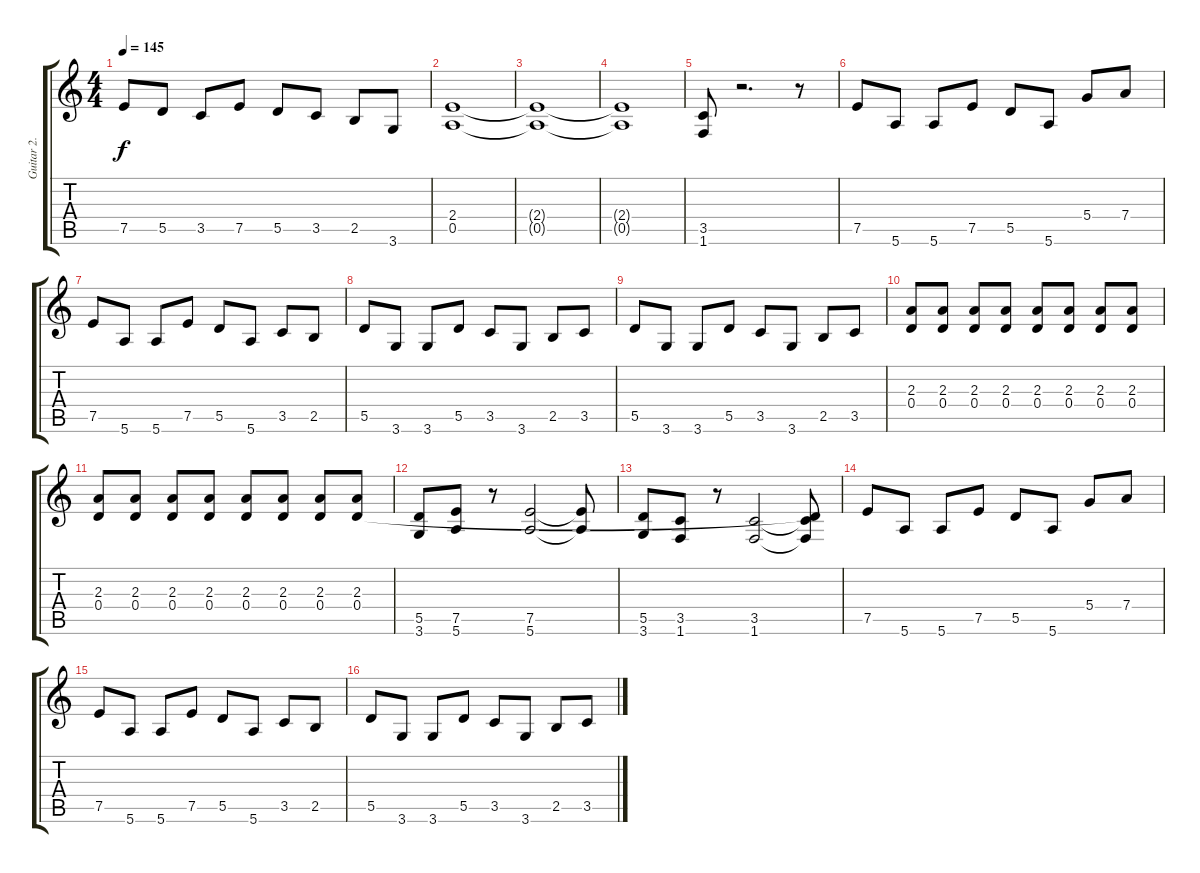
\track ("Guitar 2." "Guitar 2.") {instrument overdrivenguitar}
\staff {score tabs}
\tuning (E4 B3 G3 D3 A2 E2) {hide}
\ts (4 4)
\tempo 145
\clef g2
\ks c
7.5.8{dy f} 5.5.8 3.5.8 7.5.8 5.5.8 3.5.8 2.5.8 3.6.8 |
(2.4 0.5).1 |
(2.4{t} 0.5{t}).1 |
(2.4{t} 0.5{t}).1 |
(3.5 1.6).8 r.2{d} r.8 |
7.5.8 5.6.8 5.6.8 7.5.8 5.5.8 5.6.8 5.4.8 7.4.8 |
7.5.8 5.6.8 5.6.8 7.5.8 5.5.8 5.6.8 3.5.8 2.5.8 |
5.5.8 3.6.8 3.6.8 5.5.8 3.5.8 3.6.8 2.5.8 3.5.8 |
5.5.8 3.6.8 3.6.8 5.5.8 3.5.8 3.6.8 2.5.8 3.5.8 |
(2.3 0.4).8 (2.3 0.4).8 (2.3 0.4).8 (2.3 0.4).8 (2.3 0.4).8 (2.3 0.4).8 (2.3 0.4).8 (2.3 0.4).8 |
(2.3 0.4).8 (2.3 0.4).8 (2.3 0.4).8 (2.3 0.4).8 (2.3 0.4).8 (2.3 0.4).8 (2.3 0.4).8 (2.3 0.4).8 |
(5.5 3.6).8 (7.5 5.6).8 r.8 (7.5 5.6).2 (7.5{t} 5.6{t}).8 |
(5.5 3.6).8 (3.5 1.6).8 r.8 (3.5 1.6).2 (0.4{t} 3.5{t} 1.6{t}).8 |
7.5.8 5.6.8 5.6.8 7.5.8 5.5.8 5.6.8 5.4.8 7.4.8 |
7.5.8 5.6.8 5.6.8 7.5.8 5.5.8 5.6.8 3.5.8 2.5.8 |
5.5.8 3.6.8 3.6.8 5.5.8 3.5.8 3.6.8 2.5.8 3.5.8
